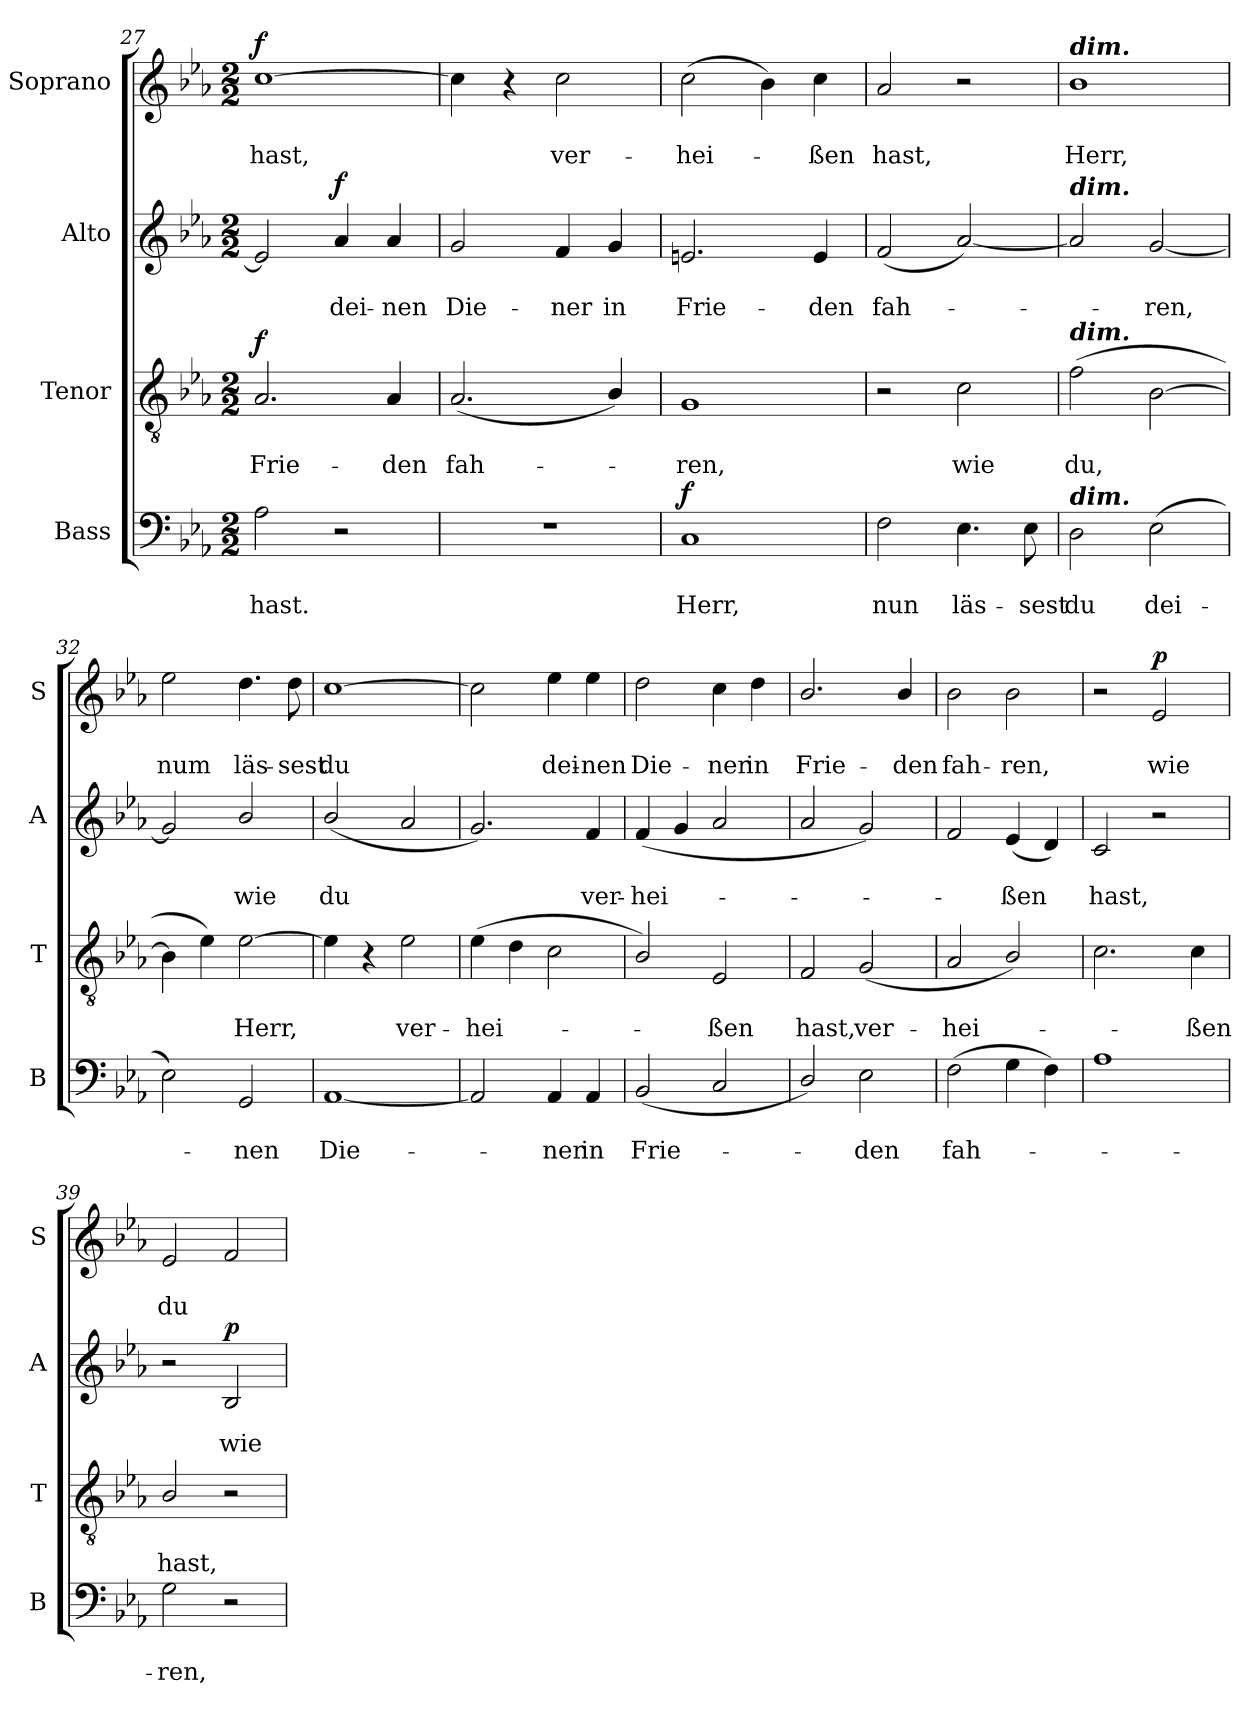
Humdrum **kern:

**kern	**text	**text	**dynam	**kern	**text	**text	**dynam	**kern	**text	**text	**dynam	**kern	**text	**text	**dynam
*part4	*part4	*part4	*part4	*part3	*part3	*part3	*part3	*part2	*part2	*part2	*part2	*part1	*part1	*part1	*part1
*staff4	*staff4	*staff4	*staff4	*staff3	*staff3	*staff3	*staff3	*staff2	*staff2	*staff2	*staff2	*staff1	*staff1	*staff1	*staff1
*I"Bass	*	*	*	*I"Tenor	*	*	*	*I"Alto	*	*	*	*I"Soprano	*	*	*
*I'B	*	*	*	*I'T	*	*	*	*I'A	*	*	*	*I'S	*	*	*
*clefF4	*	*	*	*clefGv2	*	*	*	*clefG2	*	*	*	*clefG2	*	*	*
*k[b-e-a-]	*	*	*	*k[b-e-a-]	*	*	*	*k[b-e-a-]	*	*	*	*k[b-e-a-]	*	*	*
*E-:	*	*	*	*E-:	*	*	*	*E-:	*	*	*	*E-:	*	*	*
*M2/2	*	*	*	*M2/2	*	*	*	*M2/2	*	*	*	*M2/2	*	*	*
=27	=27	=27	=27	=27	=27	=27	=27	=27	=27	=27	=27	=27	=27	=27	=27
!	!	!LO:LY:b	!	!	!	!LO:LY:b	!LO:DY:a	!	!	!	!	!	!	!LO:LY:b	!LO:DY:a
2A-\	.	hast.	.	2.A-/	.	Frie-	f	2e-/]	.	.	.	[1cc	.	hast,	f
!	!	!	!	!	!	!	!	!	!	!LO:LY:b	!LO:DY:a	!	!	!	!
2r	.	.	.	.	.	.	.	4a-/	.	dei-	f	.	.	.	.
!	!	!	!	!	!	!LO:LY:b	!	!	!	!LO:LY:b	!	!	!	!	!
.	.	.	.	4A-/	.	-den	.	4a-/	.	-nen	.	.	.	.	.
!!LO:LB:g=z
=28	=28	=28	=28	=28	=28	=28	=28	=28	=28	=28	=28	=28	=28	=28	=28
!	!	!	!	!	!	!LO:LY:b	!	!	!	!LO:LY:b	!	!	!	!	!
1r	.	.	.	(<2.A-/	.	fah-	.	2g/	.	Die-	.	4cc\]	.	.	.
.	.	.	.	.	.	.	.	.	.	.	.	4r	.	.	.
!	!	!	!	!	!	!	!	!	!	!LO:LY:b	!	!	!	!LO:LY:b	!
.	.	.	.	.	.	.	.	4f/	.	-ner	.	2cc\	.	ver-	.
!	!	!	!	!	!	!	!	!	!	!LO:LY:b	!	!	!	!	!
.	.	.	.	4B-/)	.	.	.	4g/	.	in	.	.	.	.	.
=29	=29	=29	=29	=29	=29	=29	=29	=29	=29	=29	=29	=29	=29	=29	=29
!	!	!LO:LY:b	!LO:DY:a	!	!	!LO:LY:b	!	!	!	!LO:LY:b	!	!	!	!LO:LY:b	!
1C	.	Herr,	f	1G	.	-ren,	.	2.en/	.	Frie-	.	(>2cc\	.	-hei-	.
.	.	.	.	.	.	.	.	.	.	.	.	4b-\)	.	.	.
!	!	!	!	!	!	!	!	!	!	!LO:LY:b	!	!	!	!LO:LY:b	!
.	.	.	.	.	.	.	.	4e/	.	-den	.	4cc\	.	-ßen	.
=30	=30	=30	=30	=30	=30	=30	=30	=30	=30	=30	=30	=30	=30	=30	=30
!	!	!LO:LY:b	!	!	!	!	!	!	!	!LO:LY:b	!	!	!	!LO:LY:b	!
2F\	.	nun	.	2r	.	.	.	(<2f/	.	fah-	.	2a-/	.	hast,	.
!	!	!LO:LY:b	!	!	!	!LO:LY:b	!	!	!	!	!	!	!	!	!
4.E-\	.	läs-	.	2c\	.	wie	.	[2a-/)	.	.	.	2r	.	.	.
!	!	!LO:LY:b	!	!	!	!	!	!	!	!	!	!	!	!	!
8E-\	.	-sest	.	.	.	.	.	.	.	.	.	.	.	.	.
=31	=31	=31	=31	=31	=31	=31	=31	=31	=31	=31	=31	=31	=31	=31	=31
!	!	!	!	!	!	!	!	!	!	!	!	!LO:TX:a:Bi:t=dim.	!	!	!
!	!	!	!	!	!	!	!	!LO:TX:a:Bi:t=dim.	!	!	!	!	!	!	!
!	!	!	!	!LO:TX:a:Bi:t=dim.	!	!	!	!	!	!	!	!	!	!	!
!LO:TX:a:Bi:t=dim.	!	!	!	!	!	!	!	!	!	!	!	!	!	!	!
!	!	!LO:LY:b	!	!	!	!LO:LY:b	!	!	!	!	!	!	!	!LO:LY:b	!
2D\	.	du	.	(>2f\	.	du,	.	2a-/]	.	.	.	1b-	.	Herr,	.
!	!	!LO:LY:b	!	!	!	!	!	!	!	!LO:LY:b	!	!	!	!	!
(>2E-\	.	dei-	.	[2B-\	.	.	.	[2g/	.	-ren,	.	.	.	.	.
=32	=32	=32	=32	=32	=32	=32	=32	=32	=32	=32	=32	=32	=32	=32	=32
!	!	!	!	!	!	!	!	!	!	!	!	!	!	!LO:LY:b	!
2E-\)	.	.	.	4B-\]	.	.	.	2g/]	.	.	.	2ee-\	.	num	.
.	.	.	.	4e-\)	.	.	.	.	.	.	.	.	.	.	.
!	!	!LO:LY:b	!	!	!	!LO:LY:b	!	!	!	!LO:LY:b	!	!	!	!LO:LY:b	!
2GG/	.	-nen	.	[2e-\	.	Herr,	.	2b-/	.	wie	.	4.dd\	.	läs-	.
!	!	!	!	!	!	!	!	!	!	!	!	!	!	!LO:LY:b	!
.	.	.	.	.	.	.	.	.	.	.	.	8dd\	.	-sest	.
=33	=33	=33	=33	=33	=33	=33	=33	=33	=33	=33	=33	=33	=33	=33	=33
!	!	!LO:LY:b	!	!	!	!	!	!	!	!LO:LY:b	!	!	!	!LO:LY:b	!
[1AA-	.	Die-	.	4e-\]	.	.	.	(<2b-/	.	du	.	[1cc	.	du	.
.	.	.	.	4r	.	.	.	.	.	.	.	.	.	.	.
!	!	!	!	!	!	!LO:LY:b	!	!	!	!	!	!	!	!	!
.	.	.	.	2e-\	.	ver-	.	2a-/	.	.	.	.	.	.	.
=34	=34	=34	=34	=34	=34	=34	=34	=34	=34	=34	=34	=34	=34	=34	=34
!	!	!	!	!	!	!LO:LY:b	!	!	!	!	!	!	!	!	!
2AA-/]	.	.	.	(>4e-\	.	-hei-	.	2.g/)	.	.	.	2cc\]	.	.	.
.	.	.	.	4d\	.	.	.	.	.	.	.	.	.	.	.
!	!	!LO:LY:b	!	!	!	!	!	!	!	!	!	!	!	!LO:LY:b	!
4AA-/	.	-ner	.	2c\	.	.	.	.	.	.	.	4ee-\	.	dei-	.
!	!	!LO:LY:b	!	!	!	!	!	!	!	!LO:LY:b	!	!	!	!LO:LY:b	!
4AA-/	.	in	.	.	.	.	.	4f/	.	ver-	.	4ee-\	.	-nen	.
=35	=35	=35	=35	=35	=35	=35	=35	=35	=35	=35	=35	=35	=35	=35	=35
!	!	!LO:LY:b	!	!	!	!	!	!	!	!LO:LY:b	!	!	!	!LO:LY:b	!
(<2BB-/	.	Frie-	.	2B-/)	.	.	.	(>4f/	.	-hei-	.	2dd\	.	Die-	.
.	.	.	.	.	.	.	.	4g/	.	.	.	.	.	.	.
!	!	!	!	!	!	!LO:LY:b	!	!	!	!	!	!	!	!LO:LY:b	!
2C/	.	.	.	2E-/	.	-ßen	.	2a-/	.	.	.	4cc\	.	-ner	.
!	!	!	!	!	!	!	!	!	!	!	!	!	!	!LO:LY:b	!
.	.	.	.	.	.	.	.	.	.	.	.	4dd\	.	in	.
=36	=36	=36	=36	=36	=36	=36	=36	=36	=36	=36	=36	=36	=36	=36	=36
!	!	!	!	!	!	!LO:LY:b	!	!	!	!	!	!	!	!LO:LY:b	!
2D/)	.	.	.	2F/	.	hast,	.	2a-/	.	.	.	2.b-/	.	Frie-	.
!	!	!LO:LY:b	!	!	!	!LO:LY:b	!	!	!	!	!	!	!	!	!
2E-\	.	-den	.	(<2G/	.	ver-	.	2g/)	.	.	.	.	.	.	.
!	!	!	!	!	!	!	!	!	!	!	!	!	!	!LO:LY:b	!
.	.	.	.	.	.	.	.	.	.	.	.	4b-/	.	-den	.
=37	=37	=37	=37	=37	=37	=37	=37	=37	=37	=37	=37	=37	=37	=37	=37
!	!	!LO:LY:b	!	!	!	!LO:LY:b	!	!	!	!	!	!	!	!LO:LY:b	!
(>2F\	.	fah-	.	2A-/	.	-hei-	.	2f/	.	.	.	2b-\	.	fah-	.
!	!	!	!	!	!	!	!	!	!	!LO:LY:b	!	!	!	!LO:LY:b	!
4G\	.	.	.	2B-/)	.	.	.	(<4e-/	.	-ßen	.	2b-\	.	-ren,	.
4F\)	.	.	.	.	.	.	.	4d/)	.	.	.	.	.	.	.
!!LO:PB:g=z
=38	=38	=38	=38	=38	=38	=38	=38	=38	=38	=38	=38	=38	=38	=38	=38
!	!	!	!	!	!	!	!	!	!	!LO:LY:b	!	!	!	!	!
1A-	.	.	.	2.c\	.	.	.	2c/	.	hast,	.	2r	.	.	.
!	!	!	!	!	!	!	!	!	!	!	!	!	!	!LO:LY:b	!LO:DY:a
.	.	.	.	.	.	.	.	2r	.	.	.	2e-/	.	wie	p
!	!	!	!	!	!	!LO:LY:b	!	!	!	!	!	!	!	!	!
.	.	.	.	4c\	.	-ßen	.	.	.	.	.	.	.	.	.
=39	=39	=39	=39	=39	=39	=39	=39	=39	=39	=39	=39	=39	=39	=39	=39
!	!	!LO:LY:b	!	!	!	!LO:LY:b	!	!	!	!	!	!	!	!LO:LY:b	!
2G\	.	-ren,	.	2B-/	.	hast,	.	2r	.	.	.	2e-/	.	du	.
!	!	!	!	!	!	!	!	!	!	!LO:LY:b	!LO:DY:a	!	!	!	!
2r	.	.	.	2r	.	.	.	2B-/	.	wie	p	2f/	.	.	.
=	=	=	=	=	=	=	=	=	=	=	=	=	=	=	=
*-	*-	*-	*-	*-	*-	*-	*-	*-	*-	*-	*-	*-	*-	*-	*-
